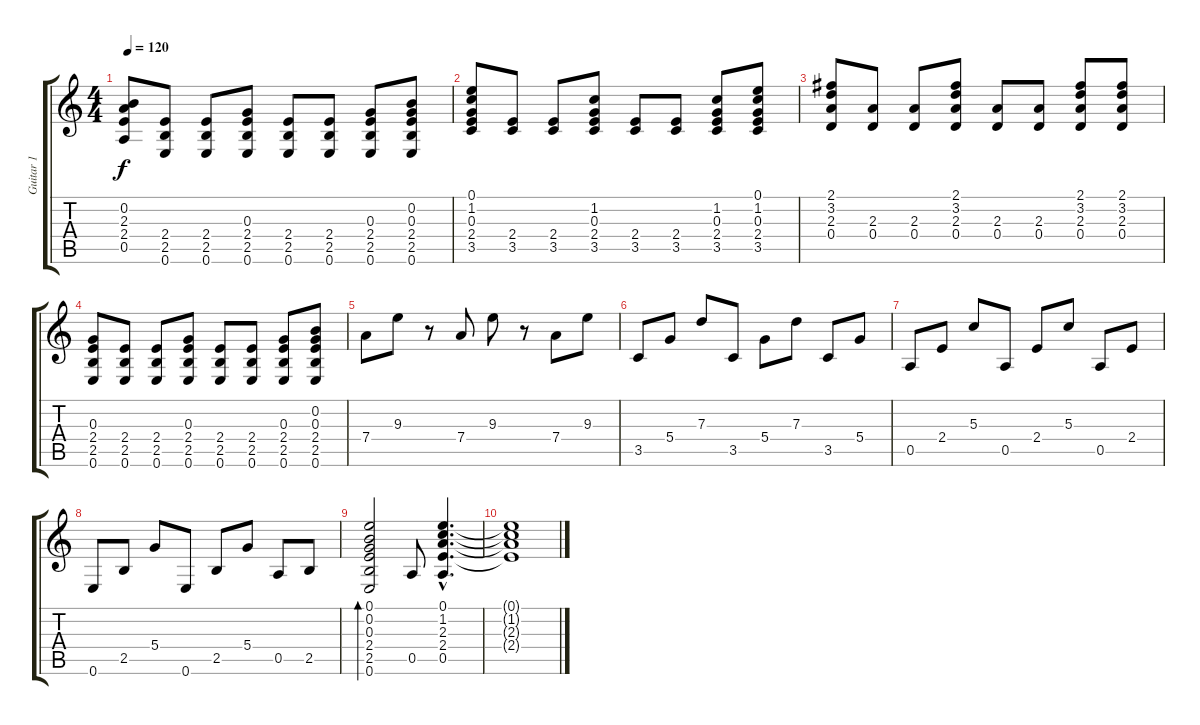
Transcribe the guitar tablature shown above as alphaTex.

\track ("Guitar 1" "Guitar 1") {instrument distortionguitar}
\staff {score tabs}
\tuning (E4 B3 G3 D3 A2 E2) {hide}
\ts (4 4)
\tempo 120
\clef g2
\ks c
(0.2 2.3 2.4 0.5).8{dy f} (2.4 2.5 0.6).8 (2.4 2.5 0.6).8 (0.3 2.4 2.5 0.6).8 (2.4 2.5 0.6).8 (2.4 2.5 0.6).8 (0.3 2.4 2.5 0.6).8 (0.2 0.3 2.4 2.5 0.6).8 |
(0.1 1.2 0.3 2.4 3.5).8 (2.4 3.5).8 (2.4 3.5).8 (1.2 0.3 2.4 3.5).8 (2.4 3.5).8 (2.4 3.5).8 (1.2 0.3 2.4 3.5).8 (0.1 1.2 0.3 2.4 3.5).8 |
(2.1 3.2 2.3 0.4).8 (2.3 0.4).8 (2.3 0.4).8 (2.1 3.2 2.3 0.4).8 (2.3 0.4).8 (2.3 0.4).8 (2.1 3.2 2.3 0.4).8 (2.1 3.2 2.3 0.4).8 |
(0.3 2.4 2.5 0.6).8 (2.4 2.5 0.6).8 (2.4 2.5 0.6).8 (0.3 2.4 2.5 0.6).8 (2.4 2.5 0.6).8 (2.4 2.5 0.6).8 (0.3 2.4 2.5 0.6).8 (0.2 0.3 2.4 2.5 0.6).8 |
7.4.8 9.3.8 r.8 7.4.8 9.3.8 r.8 7.4.8 9.3.8 |
3.5.8 5.4.8 7.3.8 3.5.8 5.4.8 7.3.8 3.5.8 5.4.8 |
0.5.8 2.4.8 5.3.8 0.5.8 2.4.8 5.3.8 0.5.8 2.4.8 |
0.6.8 2.5.8 5.4.8 0.6.8 2.5.8 5.4.8 0.5.8 2.5.8 |
(0.1 0.2 0.3 2.4 2.5 0.6).2{bd 480} 0.5.8 (0.1{hac} 1.2{hac} 2.3{hac} 2.4{hac} 0.5{hac}).4{d} |
(0.1{t} 1.2{t} 2.3{t} 2.4{t}).1
